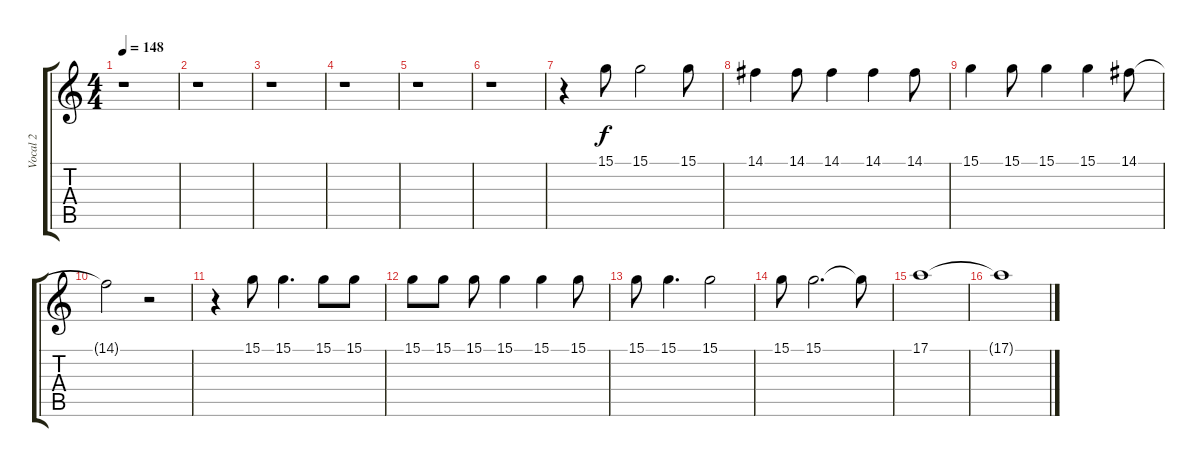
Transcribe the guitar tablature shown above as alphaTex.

\track ("Vocal 2" "Vocal 2") {instrument piccolo}
\staff {score tabs}
\tuning (E4 B3 G3 D3 A2 E2) {hide}
\ts (4 4)
\tempo 148
\clef g2
\ks c
r.1{dy f} |
r.1 |
r.1 |
r.1 |
r.1 |
r.1 |
r.4 15.1.8 15.1.2 15.1.8 |
14.1.4 14.1.8 14.1.4 14.1.4 14.1.8 |
15.1.4 15.1.8 15.1.4 15.1.4 14.1.8 |
14.1{t}.2 r.2 |
r.4 15.1.8 15.1.4{d} 15.1.8 15.1.8 |
15.1.8 15.1.8 15.1.8 15.1.4 15.1.4 15.1.8 |
15.1.8 15.1.4{d} 15.1.2 |
15.1.8 15.1.2{d} 15.1{t}.8 |
17.1.1 |
17.1{t}.1
